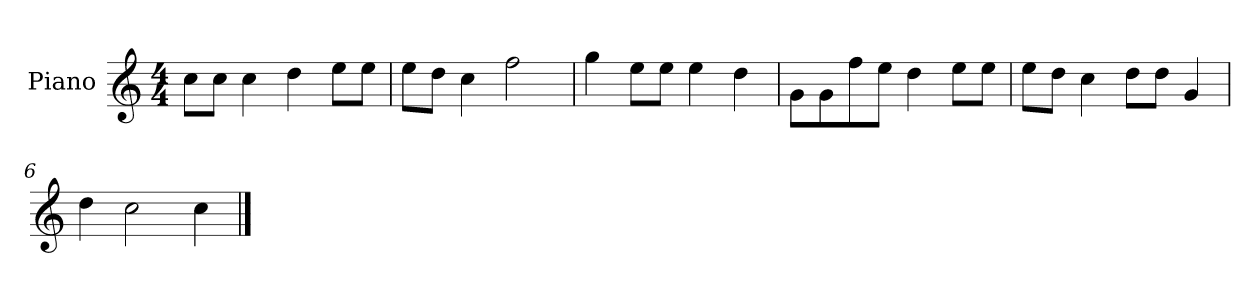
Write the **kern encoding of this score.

**kern
*part1
*staff1
*I"Piano
*I'P-no
*clefG2
*k[]
*M4/4
*MM90
=1
8cc\L
8cc\J
4cc\
4dd\
8ee\L
8ee\J
=2
8ee\L
8dd\J
4cc\
2ff\
=3
4gg\
8ee\L
8ee\J
4ee\
4dd\
=4
8g\L
8g\
8ff\
8ee\J
4dd\
8ee\L
8ee\J
=5
8ee\L
8dd\J
4cc\
8dd\L
8dd\J
4g/
=6
4dd\
2cc\
4cc\
==
*-
